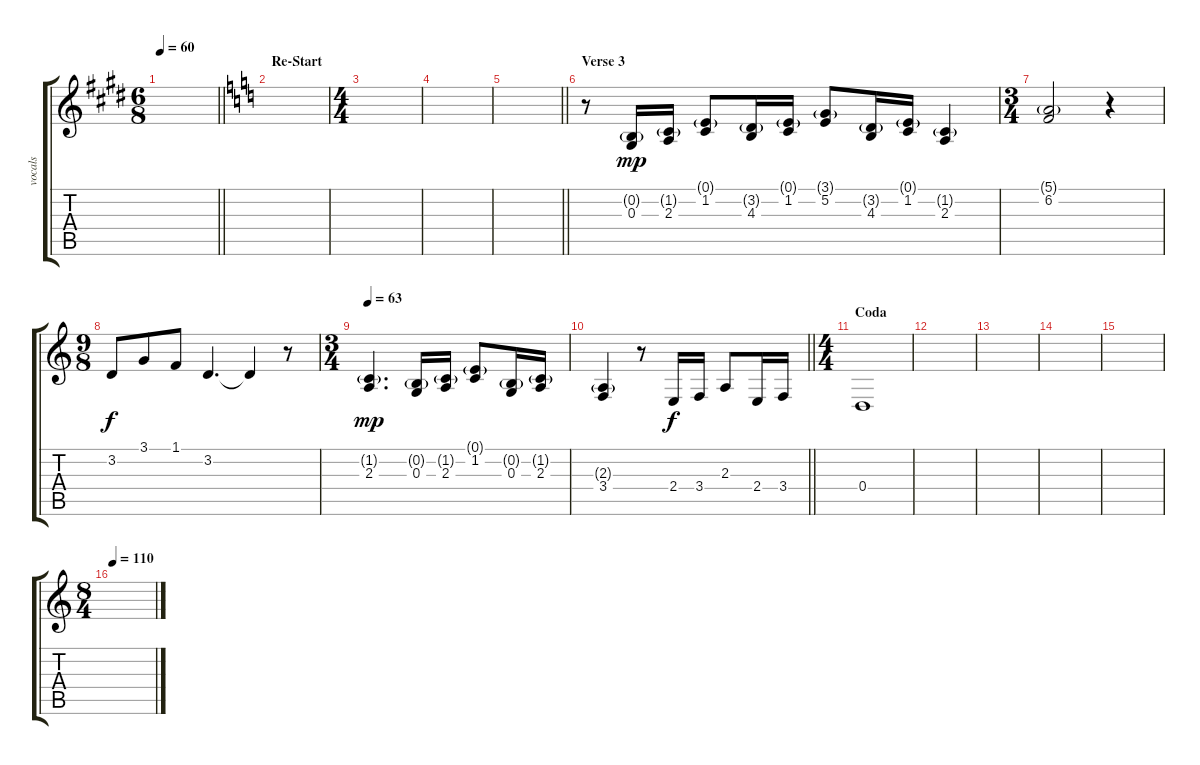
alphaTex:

\track ("vocals" "vocals") {instrument clarinet}
\staff {score tabs}
\tuning (E4 B3 G3 D3 A2 E2) {hide}
\ts (6 8)
\tempo 60
\clef g2
\barLineRight lightlight
\ks e
|
\section ("" "Re-Start")
\ks c
|
\ts (4 4)
|
|
\barLineRight lightlight
|
\section ("" "Verse 3")
r.8 (0.2{g} 0.3).16{dy mp} (1.2{g} 2.3).16 (0.1{g} 1.2).8 (3.2{g} 4.3).16 (0.1{g} 1.2).16 (3.1{g} 5.2).8 (3.2{g} 4.3).16 (0.1{g} 1.2).16 (1.2{g} 2.3).4 |
\ts (3 4)
(5.1{g} 6.2).2 r.4 |
\ts (9 8)
3.2.8{dy f} 3.1.8 1.1.8 3.2.4{d} 3.2{t}.4 r.8 |
\ts (3 4)
\tempo 63
(1.2{g} 2.3).4{d dy mp} (0.2{g} 0.3).16 (1.2{g} 2.3).16 (0.1{g} 1.2).8 (0.2{g} 0.3).16 (1.2{g} 2.3).16 |
\barLineRight lightlight
(2.3{g} 3.4).4 r.8 2.4.16{dy f} 3.4.16 2.3.8 2.4.16 3.4.16 |
\ts (4 4)
\section ("" "Coda")
0.4.1 |
|
|
|
|
\ts (8 4)
\tempo 110
